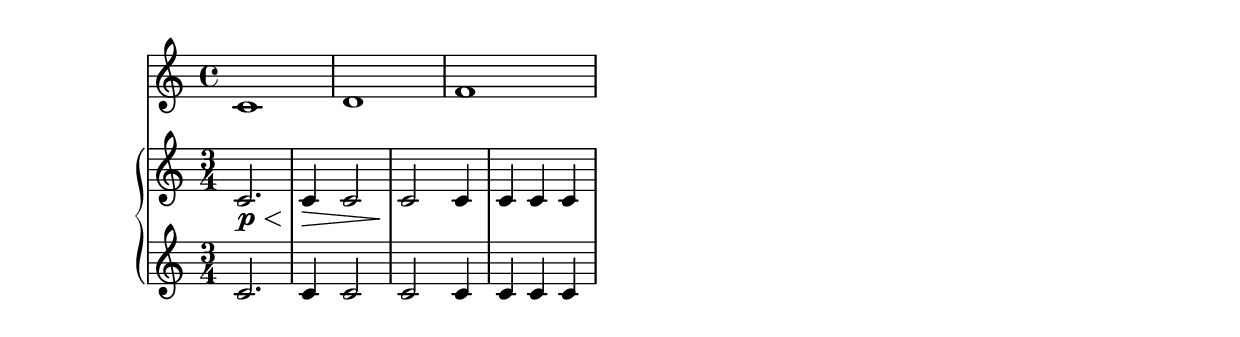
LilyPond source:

\version "2.23.7"

\header {
  texidoc = "The @code{\enablePolymeter} command turns on polymetric
notation, making time signatures independent between staves."
}

\layout {
  \enablePolymeter
}

<<
 \new Staff { \time 4/4 c'1 | d' | f' }
  \new PianoStaff <<
    \new Staff { \time 3/4 c'2. | 4 2 | 2 4 | 4 4 4 }
    \new Dynamics { \time 3/4 s2.\p\< s\> s\! s }
    \new Staff { \time 3/4 c'2. | 4 2 | 2 4 | 4 4 4 }
  >>
>>
